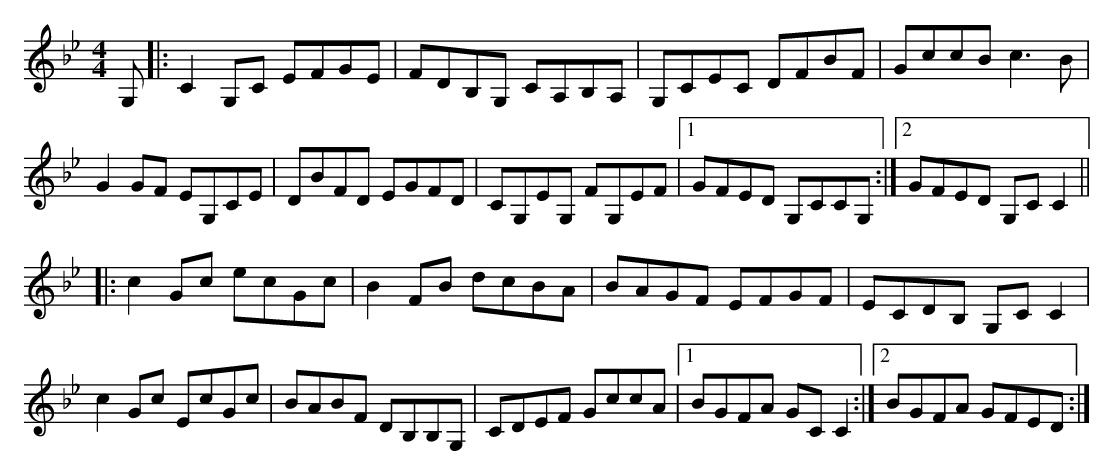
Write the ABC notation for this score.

X:1
M:4/4
K:Gmin
G,|:C2G,C EFGE|FDB,G, CA,B,A,|G,CEC DFBF|GccB c3B|
G2GF EG,CE|DBFD EGFD|CG,EG, FG,EF|1 GFED G,CCG,:|2 GFED G,CC2||
|:c2Gc ecGc|B2FB dcBA|BAGF EFGF|ECDB, G,CC2|
c2Gc EcGc|BABF DB,B,G,|CDEF GccA|1 BGFA GCC2:|2 BGFA GFED:|
